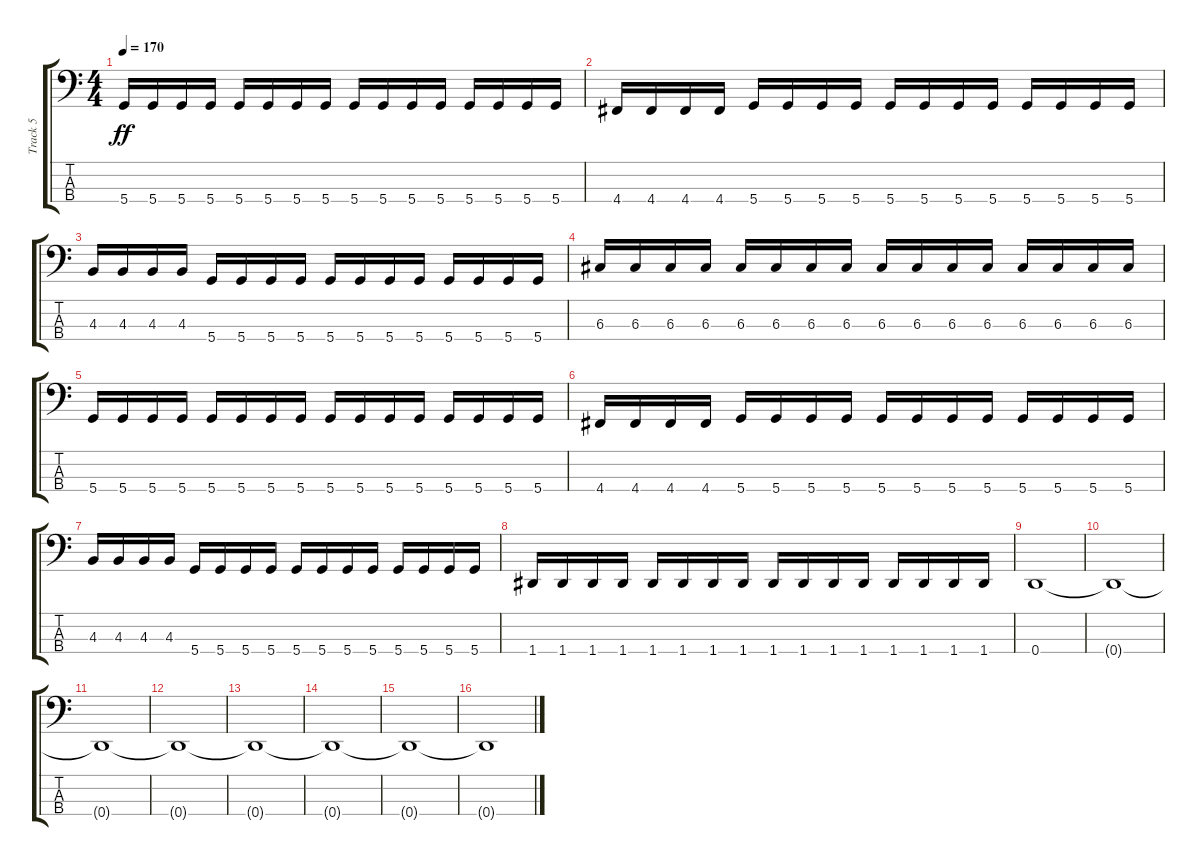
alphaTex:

\track ("Track 5" "Track 5") {instrument electricbasspick}
\staff {score tabs}
\tuning (F2 C2 G1 D1) {hide}
\ts (4 4)
\tempo 170
\clef f4
\ks c
5.4.16{dy ff} 5.4.16 5.4.16 5.4.16 5.4.16 5.4.16 5.4.16 5.4.16 5.4.16 5.4.16 5.4.16 5.4.16 5.4.16 5.4.16 5.4.16 5.4.16 |
4.4.16 4.4.16 4.4.16 4.4.16 5.4.16 5.4.16 5.4.16 5.4.16 5.4.16 5.4.16 5.4.16 5.4.16 5.4.16 5.4.16 5.4.16 5.4.16 |
4.3.16 4.3.16 4.3.16 4.3.16 5.4.16 5.4.16 5.4.16 5.4.16 5.4.16 5.4.16 5.4.16 5.4.16 5.4.16 5.4.16 5.4.16 5.4.16 |
6.3.16 6.3.16 6.3.16 6.3.16 6.3.16 6.3.16 6.3.16 6.3.16 6.3.16 6.3.16 6.3.16 6.3.16 6.3.16 6.3.16 6.3.16 6.3.16 |
5.4.16 5.4.16 5.4.16 5.4.16 5.4.16 5.4.16 5.4.16 5.4.16 5.4.16 5.4.16 5.4.16 5.4.16 5.4.16 5.4.16 5.4.16 5.4.16 |
4.4.16 4.4.16 4.4.16 4.4.16 5.4.16 5.4.16 5.4.16 5.4.16 5.4.16 5.4.16 5.4.16 5.4.16 5.4.16 5.4.16 5.4.16 5.4.16 |
4.3.16 4.3.16 4.3.16 4.3.16 5.4.16 5.4.16 5.4.16 5.4.16 5.4.16 5.4.16 5.4.16 5.4.16 5.4.16 5.4.16 5.4.16 5.4.16 |
1.4.16 1.4.16 1.4.16 1.4.16 1.4.16 1.4.16 1.4.16 1.4.16 1.4.16 1.4.16 1.4.16 1.4.16 1.4.16 1.4.16 1.4.16 1.4.16 |
0.4.1 |
0.4{t}.1{volume 15} |
0.4{t}.1{volume 14} |
0.4{t}.1{volume 13} |
0.4{t}.1{volume 12} |
0.4{t}.1{volume 10} |
0.4{t}.1{volume 9} |
0.4{t}.1{volume 8}
